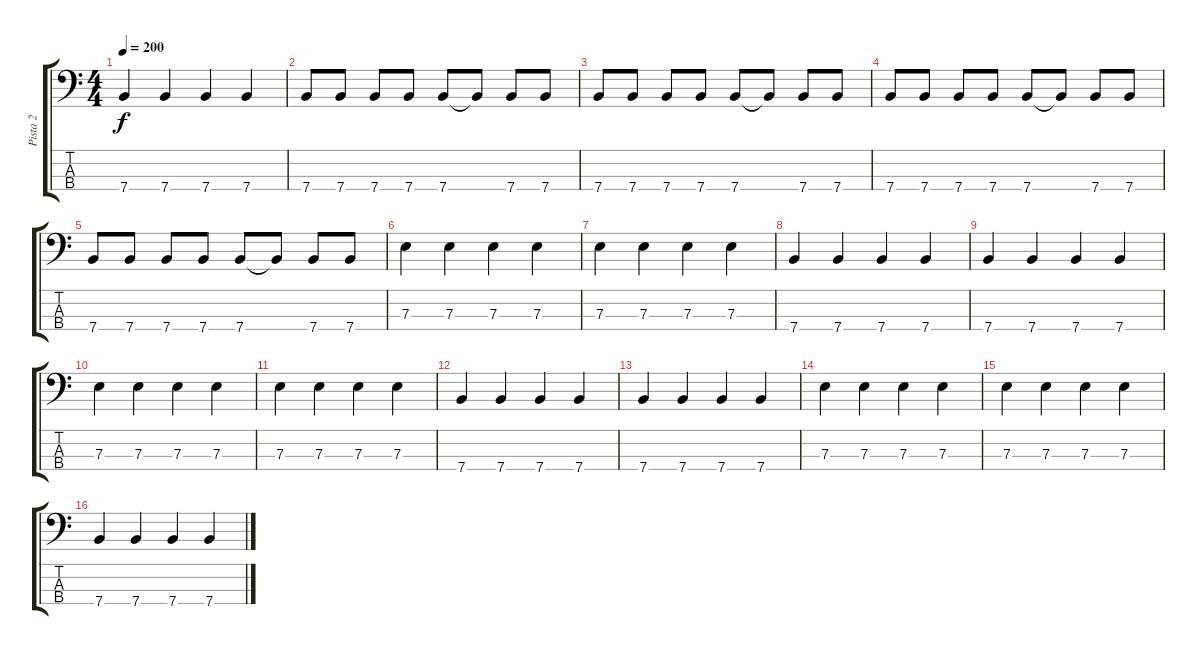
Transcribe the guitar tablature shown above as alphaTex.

\track ("Pista 2" "Pista 2") {instrument electricbassfinger}
\staff {score tabs}
\tuning (G2 D2 A1 E1) {hide}
\ts (4 4)
\tempo 200
\clef f4
\ks c
7.4.4{dy f} 7.4.4 7.4.4 7.4.4 |
7.4.8 7.4.8 7.4.8 7.4.8 7.4.8 7.4{t}.8 7.4.8 7.4.8 |
7.4.8 7.4.8 7.4.8 7.4.8 7.4.8 7.4{t}.8 7.4.8 7.4.8 |
7.4.8 7.4.8 7.4.8 7.4.8 7.4.8 7.4{t}.8 7.4.8 7.4.8 |
7.4.8 7.4.8 7.4.8 7.4.8 7.4.8 7.4{t}.8 7.4.8 7.4.8 |
7.3.4 7.3.4 7.3.4 7.3.4 |
7.3.4 7.3.4 7.3.4 7.3.4 |
7.4.4 7.4.4 7.4.4 7.4.4 |
7.4.4 7.4.4 7.4.4 7.4.4 |
7.3.4 7.3.4 7.3.4 7.3.4 |
7.3.4 7.3.4 7.3.4 7.3.4 |
7.4.4 7.4.4 7.4.4 7.4.4 |
7.4.4 7.4.4 7.4.4 7.4.4 |
7.3.4 7.3.4 7.3.4 7.3.4 |
7.3.4 7.3.4 7.3.4 7.3.4 |
7.4.4 7.4.4 7.4.4 7.4.4
